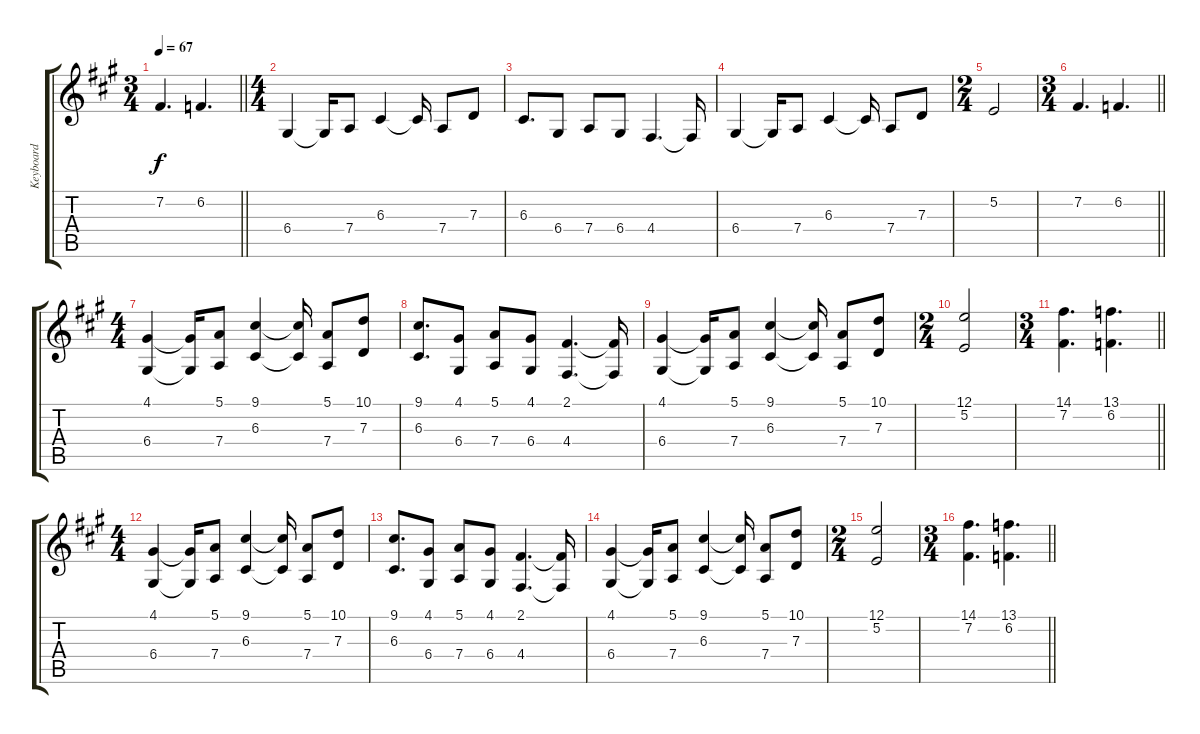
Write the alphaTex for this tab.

\track ("Keyboard" "Keyboard") {instrument stringensemble1}
\staff {score tabs}
\tuning (E4 B3 G3 D3 A2 E2) {hide}
\ts (3 4)
\tempo 67
\clef g2
\barLineRight lightlight
\ks a
7.2.4{d dy f} 6.2.4{d} |
\ts (4 4)
6.4.4 6.4{t}.16 7.4.8 6.3.4 6.3{t}.16 7.4.8 7.3.8 |
6.3.8{d} 6.4.8 7.4.8 6.4.8 4.4.4{d} 4.4{t}.16 |
6.4.4 6.4{t}.16 7.4.8 6.3.4 6.3{t}.16 7.4.8 7.3.8 |
\ts (2 4)
5.2.2 |
\ts (3 4)
\barLineRight lightlight
7.2.4{d} 6.2.4{d} |
\ts (4 4)
(4.1 6.4).4 (4.1{t} 6.4{t}).16 (5.1 7.4).8 (9.1 6.3).4 (9.1{t} 6.3{t}).16 (5.1 7.4).8 (10.1 7.3).8 |
(9.1 6.3).8{d} (4.1 6.4).8 (5.1 7.4).8 (4.1 6.4).8 (2.1 4.4).4{d} (2.1{t} 4.4{t}).16 |
(4.1 6.4).4 (4.1{t} 6.4{t}).16 (5.1 7.4).8 (9.1 6.3).4 (9.1{t} 6.3{t}).16 (5.1 7.4).8 (10.1 7.3).8 |
\ts (2 4)
(12.1 5.2).2 |
\ts (3 4)
\barLineRight lightlight
(14.1 7.2).4{d} (13.1 6.2).4{d} |
\ts (4 4)
(4.1 6.4).4 (4.1{t} 6.4{t}).16 (5.1 7.4).8 (9.1 6.3).4 (9.1{t} 6.3{t}).16 (5.1 7.4).8 (10.1 7.3).8 |
(9.1 6.3).8{d} (4.1 6.4).8 (5.1 7.4).8 (4.1 6.4).8 (2.1 4.4).4{d} (2.1{t} 4.4{t}).16 |
(4.1 6.4).4 (4.1{t} 6.4{t}).16 (5.1 7.4).8 (9.1 6.3).4 (9.1{t} 6.3{t}).16 (5.1 7.4).8 (10.1 7.3).8 |
\ts (2 4)
(12.1 5.2).2 |
\ts (3 4)
\barLineRight lightlight
(14.1 7.2).4{d} (13.1 6.2).4{d}
